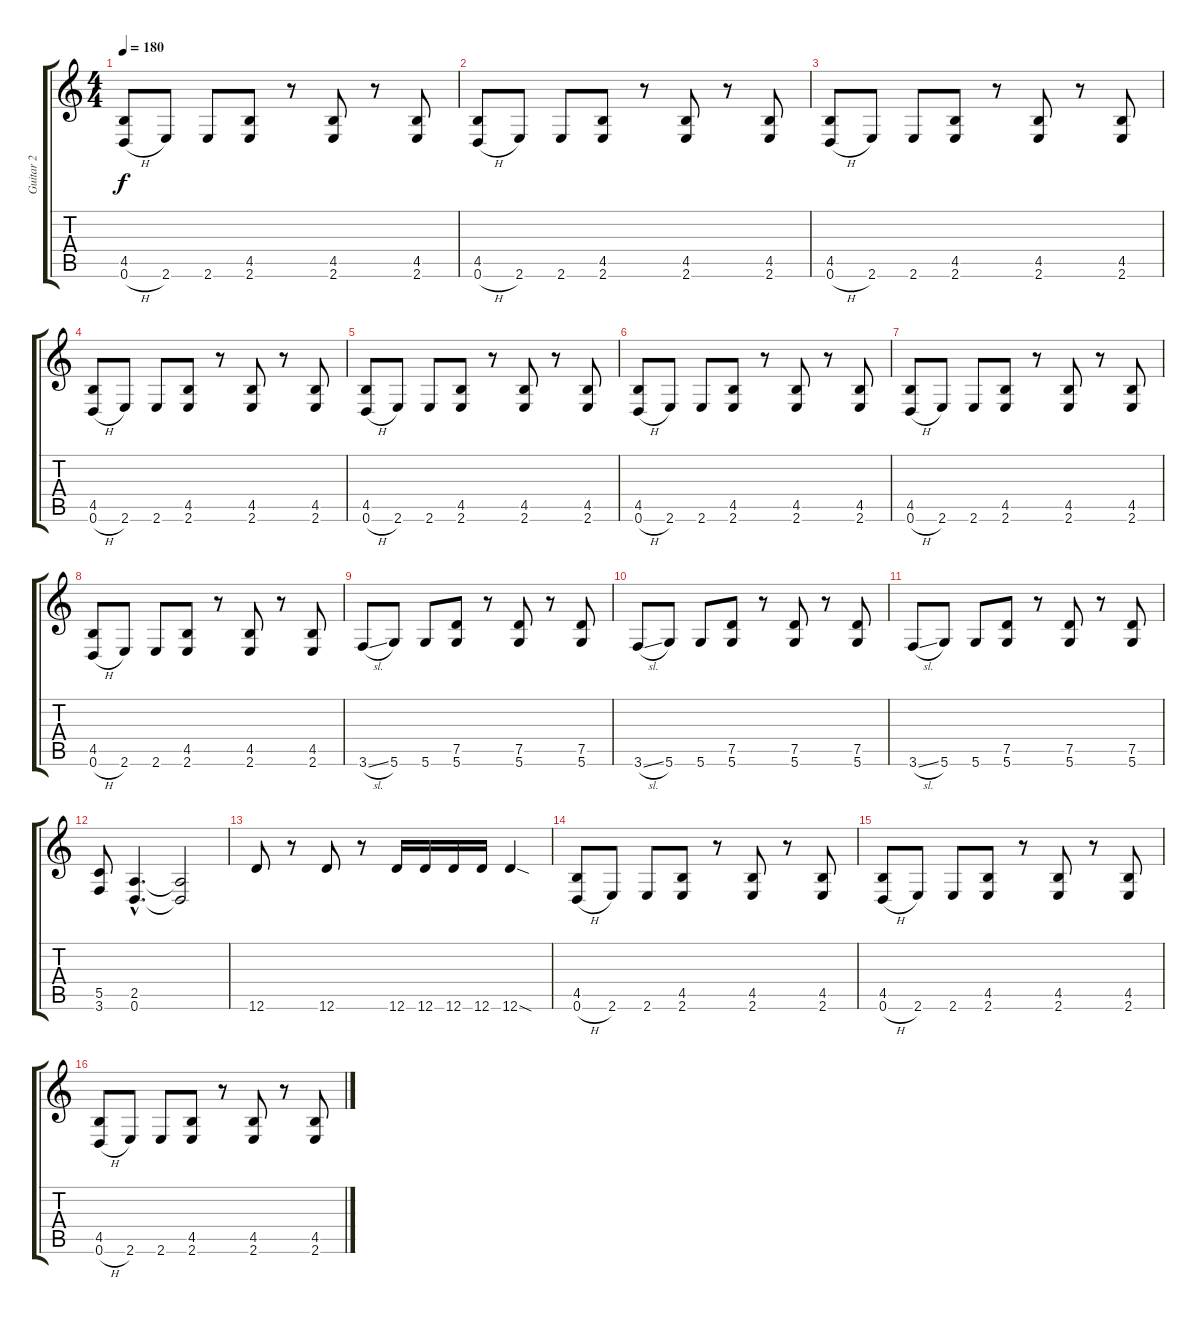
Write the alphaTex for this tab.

\track ("Guitar 2" "Guitar 2") {instrument distortionguitar}
\staff {score tabs}
\tuning (D4 A3 F3 C3 G2 D2) {hide}
\ts (4 4)
\tempo 180
\clef g2
\ks c
(4.5 0.6{h}).8{dy f} 2.6.8 2.6.8 (4.5 2.6).8 r.8 (4.5 2.6).8 r.8 (4.5 2.6).8 |
(4.5 0.6{h}).8 2.6.8 2.6.8 (4.5 2.6).8 r.8 (4.5 2.6).8 r.8 (4.5 2.6).8 |
(4.5 0.6{h}).8 2.6.8 2.6.8 (4.5 2.6).8 r.8 (4.5 2.6).8 r.8 (4.5 2.6).8 |
(4.5 0.6{h}).8 2.6.8 2.6.8 (4.5 2.6).8 r.8 (4.5 2.6).8 r.8 (4.5 2.6).8 |
(4.5 0.6{h}).8 2.6.8 2.6.8 (4.5 2.6).8 r.8 (4.5 2.6).8 r.8 (4.5 2.6).8 |
(4.5 0.6{h}).8 2.6.8 2.6.8 (4.5 2.6).8 r.8 (4.5 2.6).8 r.8 (4.5 2.6).8 |
(4.5 0.6{h}).8 2.6.8 2.6.8 (4.5 2.6).8 r.8 (4.5 2.6).8 r.8 (4.5 2.6).8 |
(4.5 0.6{h}).8 2.6.8 2.6.8 (4.5 2.6).8 r.8 (4.5 2.6).8 r.8 (4.5 2.6).8 |
3.6{sl}.8 5.6.8 5.6.8 (7.5 5.6).8 r.8 (7.5 5.6).8 r.8 (7.5 5.6).8 |
3.6{sl}.8 5.6.8 5.6.8 (7.5 5.6).8 r.8 (7.5 5.6).8 r.8 (7.5 5.6).8 |
3.6{sl}.8 5.6.8 5.6.8 (7.5 5.6).8 r.8 (7.5 5.6).8 r.8 (7.5 5.6).8 |
(5.5 3.6).8 (2.5{hac} 0.6{hac}).4{d} (2.5{t} 0.6{t}).2 |
12.6.8 r.8 12.6.8 r.8 12.6.16 12.6.16 12.6.16 12.6.16 12.6{sod}.4 |
(4.5 0.6{h}).8 2.6.8 2.6.8 (4.5 2.6).8 r.8 (4.5 2.6).8 r.8 (4.5 2.6).8 |
(4.5 0.6{h}).8 2.6.8 2.6.8 (4.5 2.6).8 r.8 (4.5 2.6).8 r.8 (4.5 2.6).8 |
(4.5 0.6{h}).8 2.6.8 2.6.8 (4.5 2.6).8 r.8 (4.5 2.6).8 r.8 (4.5 2.6).8
